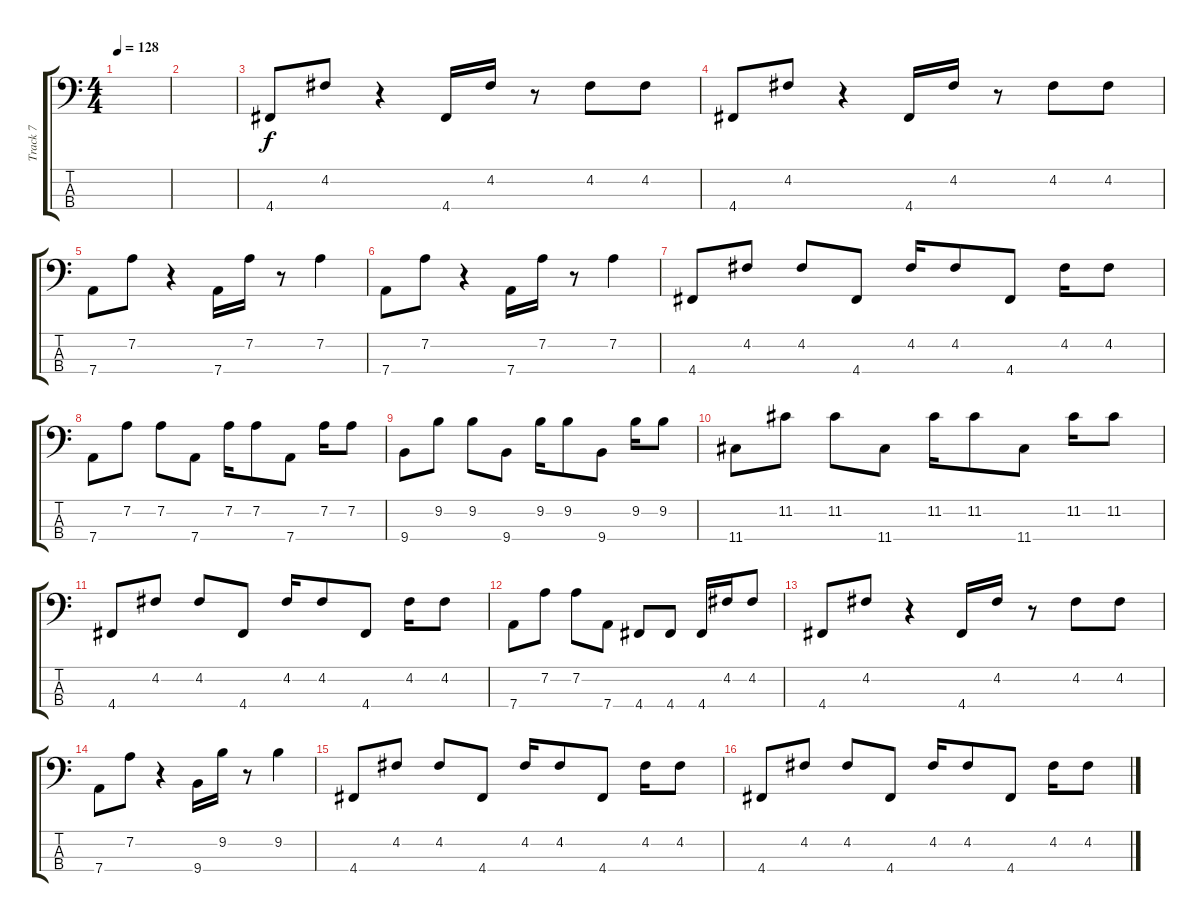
\track ("Track 7" "Track 7") {instrument synthbass1}
\staff {score tabs}
\tuning (G2 D2 A1 D1) {hide}
\ts (4 4)
\tempo 128
\clef f4
\ks c
|
|
4.4.8 4.2.8 r.4 4.4.16 4.2.16 r.8 4.2.8 4.2.8 |
4.4.8 4.2.8 r.4 4.4.16 4.2.16 r.8 4.2.8 4.2.8 |
7.4.8 7.2.8 r.4 7.4.16 7.2.16 r.8 7.2.4 |
7.4.8 7.2.8 r.4 7.4.16 7.2.16 r.8 7.2.4 |
4.4.8 4.2.8 4.2.8 4.4.8 4.2.16 4.2.8 4.4.8 4.2.16 4.2.8 |
7.4.8 7.2.8 7.2.8 7.4.8 7.2.16 7.2.8 7.4.8 7.2.16 7.2.8 |
9.4.8 9.2.8 9.2.8 9.4.8 9.2.16 9.2.8 9.4.8 9.2.16 9.2.8 |
11.4.8 11.2.8 11.2.8 11.4.8 11.2.16 11.2.8 11.4.8 11.2.16 11.2.8 |
4.4.8 4.2.8 4.2.8 4.4.8 4.2.16 4.2.8 4.4.8 4.2.16 4.2.8 |
7.4.8 7.2.8 7.2.8 7.4.8 4.4.8 4.4.8 4.4.16 4.2.16 4.2.8 |
4.4.8 4.2.8 r.4 4.4.16 4.2.16 r.8 4.2.8 4.2.8 |
7.4.8 7.2.8 r.4 9.4.16 9.2.16 r.8 9.2.4 |
4.4.8 4.2.8 4.2.8 4.4.8 4.2.16 4.2.8 4.4.8 4.2.16 4.2.8 |
4.4.8 4.2.8 4.2.8 4.4.8 4.2.16 4.2.8 4.4.8 4.2.16 4.2.8
